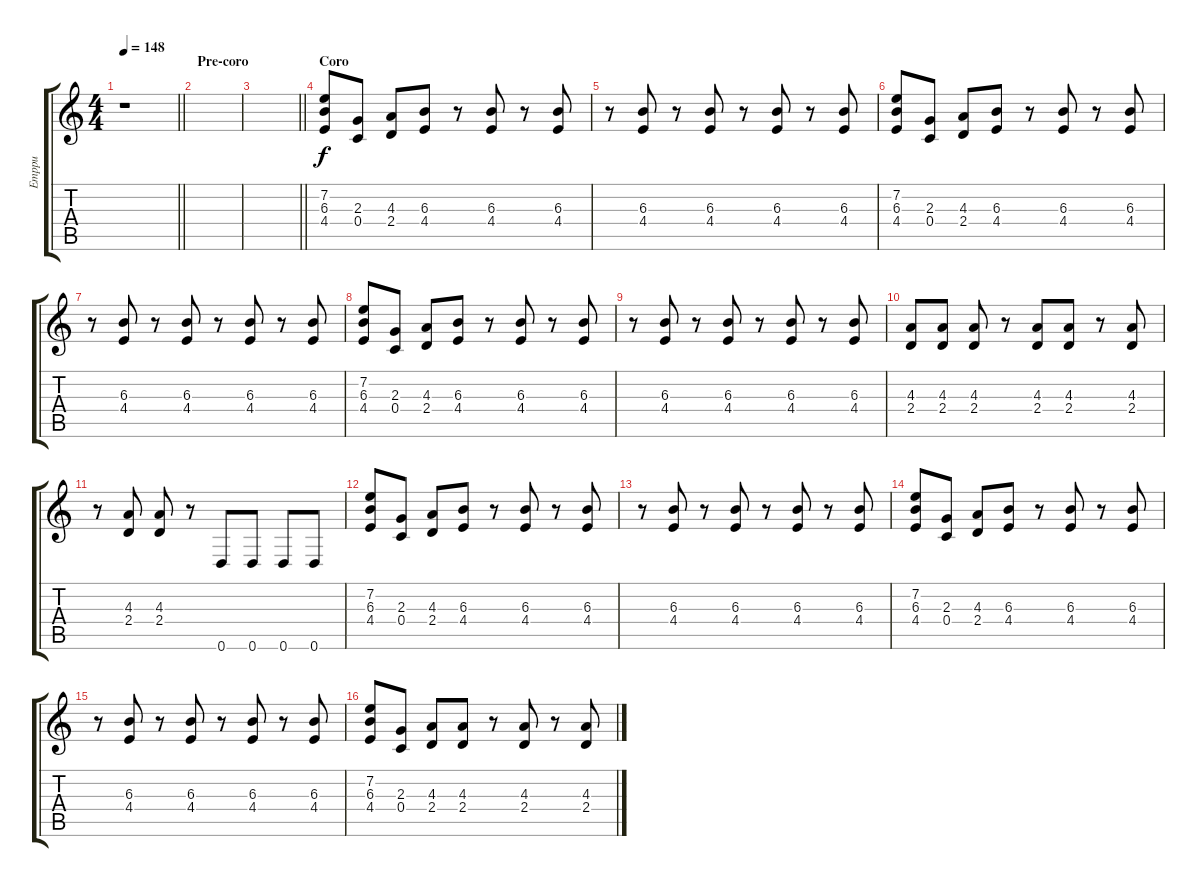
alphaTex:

\track ("Emppu" "Emppu") {instrument overdrivenguitar}
\staff {score tabs}
\tuning (D4 A3 F3 C3 G2 D2) {hide}
\ts (4 4)
\tempo 148
\clef g2
\barLineRight lightlight
\ks c
r.1{dy f} |
\section ("" "Pre-coro")
|
\barLineRight lightlight
|
\section ("" "Coro")
(7.2 6.3 4.4).8 (2.3 0.4).8 (4.3 2.4).8 (6.3 4.4).8 r.8 (6.3 4.4).8 r.8 (6.3 4.4).8 |
r.8 (6.3 4.4).8 r.8 (6.3 4.4).8 r.8 (6.3 4.4).8 r.8 (6.3 4.4).8 |
(7.2 6.3 4.4).8 (2.3 0.4).8 (4.3 2.4).8 (6.3 4.4).8 r.8 (6.3 4.4).8 r.8 (6.3 4.4).8 |
r.8 (6.3 4.4).8 r.8 (6.3 4.4).8 r.8 (6.3 4.4).8 r.8 (6.3 4.4).8 |
(7.2 6.3 4.4).8 (2.3 0.4).8 (4.3 2.4).8 (6.3 4.4).8 r.8 (6.3 4.4).8 r.8 (6.3 4.4).8 |
r.8 (6.3 4.4).8 r.8 (6.3 4.4).8 r.8 (6.3 4.4).8 r.8 (6.3 4.4).8 |
(4.3 2.4).8 (4.3 2.4).8 (4.3 2.4).8 r.8 (4.3 2.4).8 (4.3 2.4).8 r.8 (4.3 2.4).8 |
r.8 (4.3 2.4).8 (4.3 2.4).8 r.8 0.6.8 0.6.8 0.6.8 0.6.8 |
(7.2 6.3 4.4).8 (2.3 0.4).8 (4.3 2.4).8 (6.3 4.4).8 r.8 (6.3 4.4).8 r.8 (6.3 4.4).8 |
r.8 (6.3 4.4).8 r.8 (6.3 4.4).8 r.8 (6.3 4.4).8 r.8 (6.3 4.4).8 |
(7.2 6.3 4.4).8 (2.3 0.4).8 (4.3 2.4).8 (6.3 4.4).8 r.8 (6.3 4.4).8 r.8 (6.3 4.4).8 |
r.8 (6.3 4.4).8 r.8 (6.3 4.4).8 r.8 (6.3 4.4).8 r.8 (6.3 4.4).8 |
(7.2 6.3 4.4).8 (2.3 0.4).8 (4.3 2.4).8 (4.3 2.4).8 r.8 (4.3 2.4).8 r.8 (4.3 2.4).8
